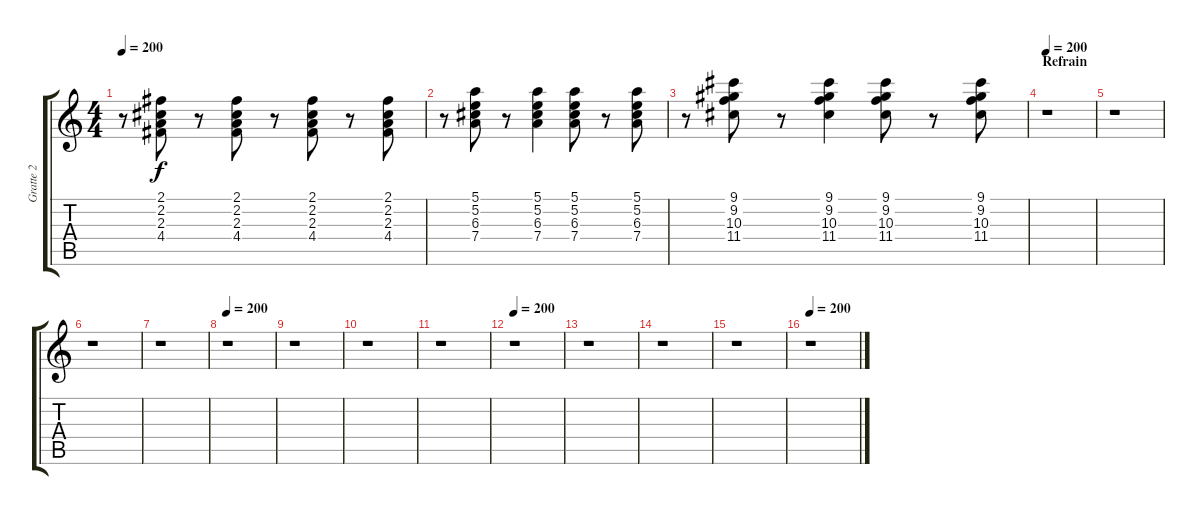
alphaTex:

\track ("Gratte 2" "Gratte 2") {instrument distortionguitar}
\staff {score tabs}
\tuning (E4 B3 G3 D3 A2 E2) {hide}
\ts (4 4)
\tempo 200
\clef g2
\ks c
r.8{dy f} (2.1 2.2 2.3 4.4).8 r.8 (2.1 2.2 2.3 4.4).8 r.8 (2.1 2.2 2.3 4.4).8 r.8 (2.1 2.2 2.3 4.4).8 |
r.8 (5.1 5.2 6.3 7.4).8 r.8 (5.1 5.2 6.3 7.4).4 (5.1 5.2 6.3 7.4).8 r.8 (5.1 5.2 6.3 7.4).8 |
r.8 (9.1 9.2 10.3 11.4).8 r.8 (9.1 9.2 10.3 11.4).4 (9.1 9.2 10.3 11.4).8 r.8 (9.1 9.2 10.3 11.4).8 |
\section ("" "Refrain")
\tempo 200
r.1 |
r.1 |
r.1 |
r.1 |
\tempo 200
r.1 |
r.1 |
r.1 |
r.1 |
\tempo 200
r.1 |
r.1 |
r.1 |
r.1 |
\tempo 200
r.1
